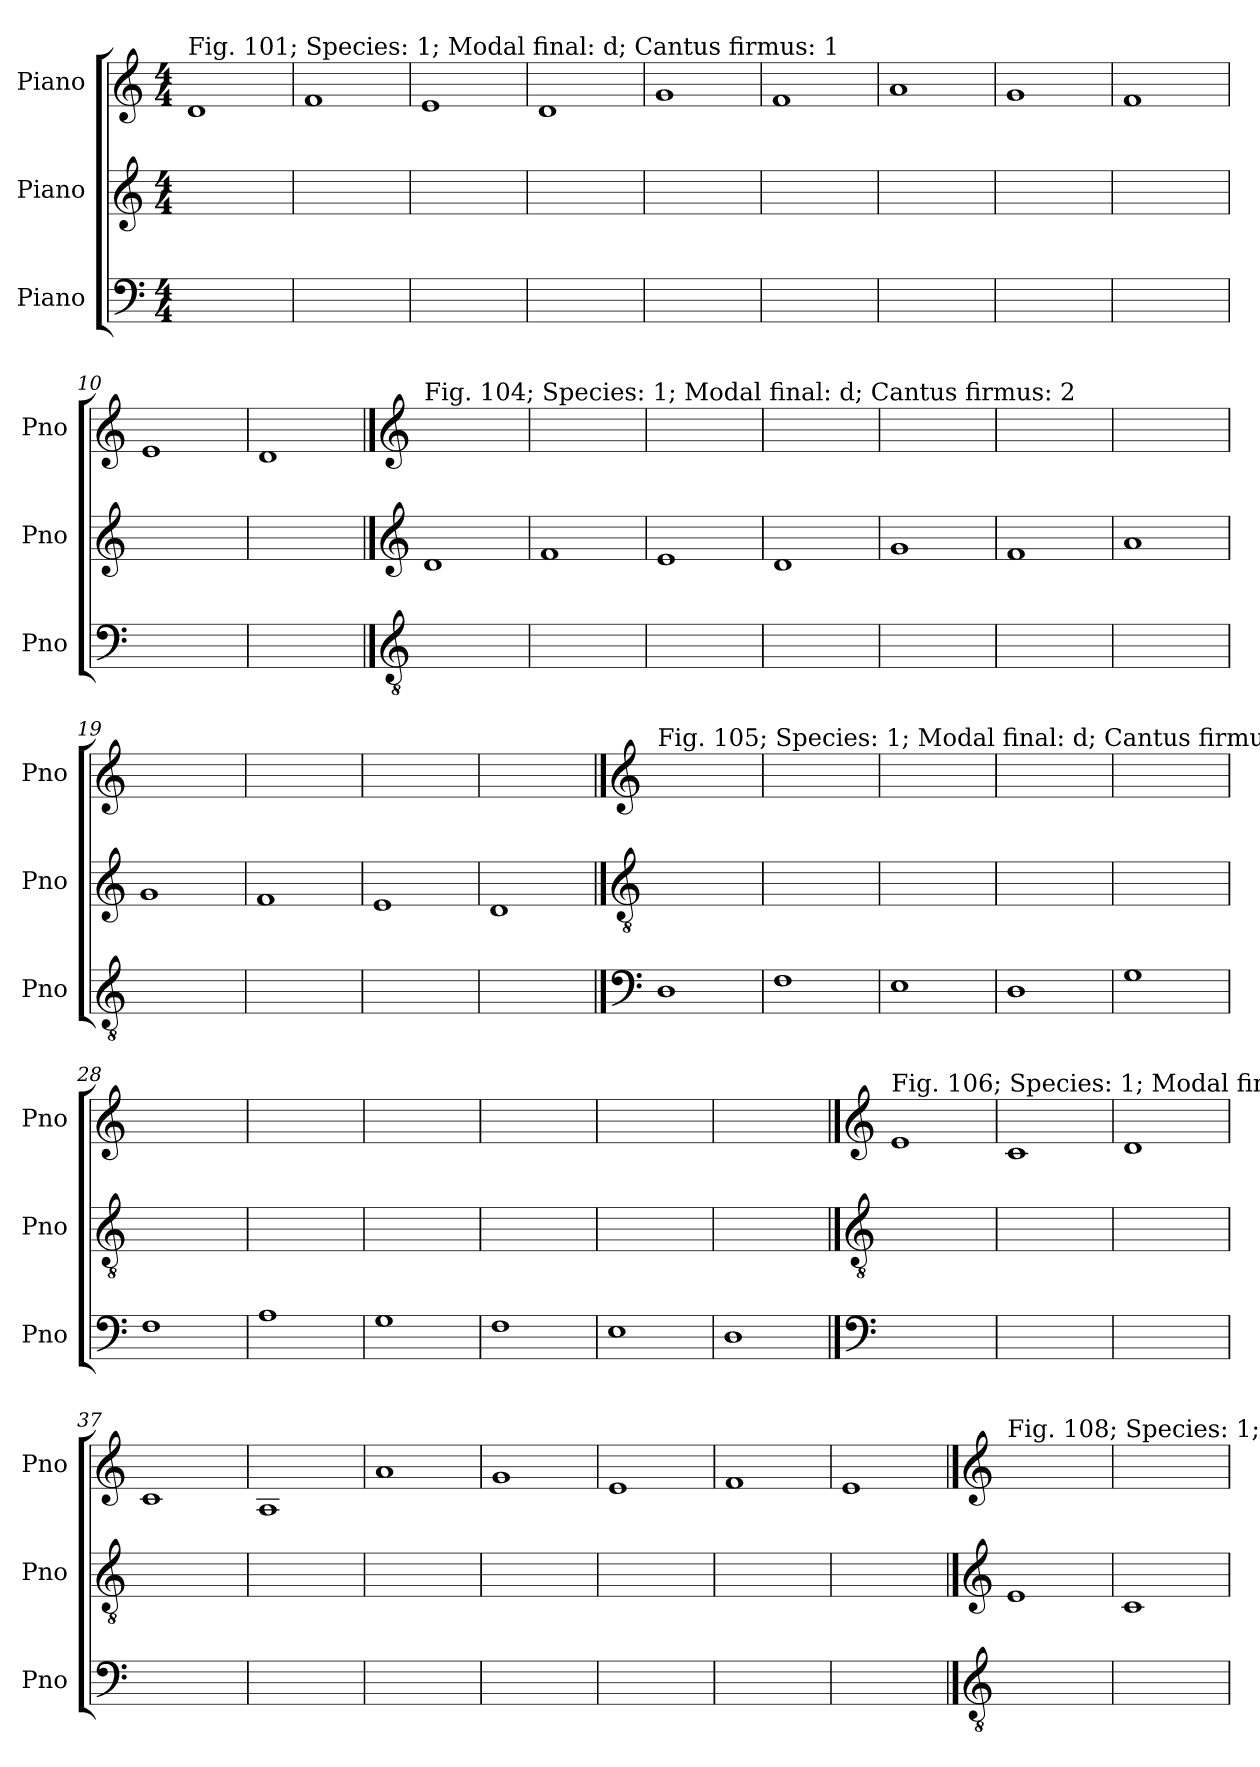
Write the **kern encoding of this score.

**kern	**kern	**kern
*part3	*part2	*part1
*staff3	*staff2	*staff1
*I"Piano	*I"Piano	*I"Piano
*I'Pno	*I'Pno	*I'Pno
*clefF4	*clefG2	*clefG2
*k[]	*k[]	*k[]
*M4/4	*M4/4	*M4/4
=1	=1	=1
!	!	!LO:TX:a:t=Fig. 101; Species&colon; 1; Modal final&colon; d; Cantus firmus&colon; 1
1ryy	1ryy	1d
=2	=2	=2
1ryy	1ryy	1f
=3	=3	=3
1ryy	1ryy	1e
=4	=4	=4
1ryy	1ryy	1d
=5	=5	=5
1ryy	1ryy	1g
=6	=6	=6
1ryy	1ryy	1f
=7	=7	=7
1ryy	1ryy	1a
=8	=8	=8
1ryy	1ryy	1g
=9	=9	=9
1ryy	1ryy	1f
=10	=10	=10
1ryy	1ryy	1e
=11	=11	=11
1ryy	1ryy	1d
!!LO:LB:g=z
==12	==12	==12
*clefGv2	*clefG2	*clefG2
!	!	!LO:TX:a:t=Fig. 104; Species&colon; 1; Modal final&colon; d; Cantus firmus&colon; 2
1ryy	1d	1ryy
=13	=13	=13
1ryy	1f	1ryy
=14	=14	=14
1ryy	1e	1ryy
=15	=15	=15
1ryy	1d	1ryy
=16	=16	=16
1ryy	1g	1ryy
=17	=17	=17
1ryy	1f	1ryy
=18	=18	=18
1ryy	1a	1ryy
=19	=19	=19
1ryy	1g	1ryy
=20	=20	=20
1ryy	1f	1ryy
=21	=21	=21
1ryy	1e	1ryy
=22	=22	=22
1ryy	1d	1ryy
!!LO:LB:g=z
==23	==23	==23
*clefF4	*clefGv2	*clefG2
!	!	!LO:TX:a:t=Fig. 105; Species&colon; 1; Modal final&colon; d; Cantus firmus&colon; 3
1D	1ryy	1ryy
=24	=24	=24
1F	1ryy	1ryy
=25	=25	=25
1E	1ryy	1ryy
=26	=26	=26
1D	1ryy	1ryy
=27	=27	=27
1G	1ryy	1ryy
=28	=28	=28
1F	1ryy	1ryy
=29	=29	=29
1A	1ryy	1ryy
=30	=30	=30
1G	1ryy	1ryy
=31	=31	=31
1F	1ryy	1ryy
=32	=32	=32
1E	1ryy	1ryy
=33	=33	=33
1D	1ryy	1ryy
!!LO:LB:g=z
==34	==34	==34
*clefF4	*clefGv2	*clefG2
!	!	!LO:TX:a:t=Fig. 106; Species&colon; 1; Modal final&colon; e; Cantus firmus&colon; 1
1ryy	1ryy	1e
=35	=35	=35
1ryy	1ryy	1c
=36	=36	=36
1ryy	1ryy	1d
=37	=37	=37
1ryy	1ryy	1c
=38	=38	=38
1ryy	1ryy	1A
=39	=39	=39
1ryy	1ryy	1a
=40	=40	=40
1ryy	1ryy	1g
=41	=41	=41
1ryy	1ryy	1e
=42	=42	=42
1ryy	1ryy	1f
=43	=43	=43
1ryy	1ryy	1e
!!LO:PB:g=z
==44	==44	==44
*clefGv2	*clefG2	*clefG2
!	!	!LO:TX:a:t=Fig. 108; Species&colon; 1; Modal final&colon; e; Cantus firmus&colon; 2
1ryy	1e	1ryy
=45	=45	=45
1ryy	1c	1ryy
=	=	=
*-	*-	*-
